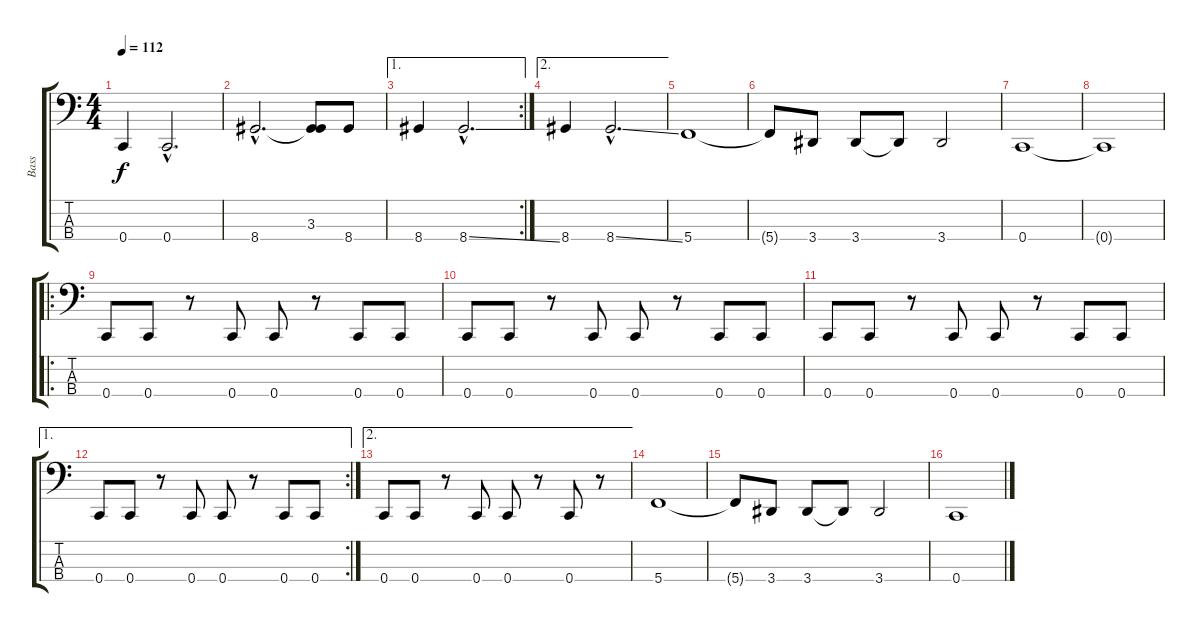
\track ("Bass" "Bass") {instrument electricbasspick}
\staff {score tabs}
\tuning (Eb2 Bb1 F1 C1) {hide}
\ts (4 4)
\tempo 112
\clef f4
\ks c
0.4.4{dy f} 0.4{hac}.2{d} |
8.4{hac}.2{d} (3.3 8.4{t}).8 8.4.8 |
\ae 1
\rc 2
8.4.4 8.4{ss hac}.2{d} |
\ae 2
8.4.4 8.4{ss hac}.2{d} |
5.4.1 |
5.4{t}.8 3.4.8 3.4.8 3.4{t}.8 3.4.2 |
0.4.1 |
0.4{t}.1 |
\ro
0.4.8 0.4.8 r.8 0.4.8 0.4.8 r.8 0.4.8 0.4.8 |
0.4.8 0.4.8 r.8 0.4.8 0.4.8 r.8 0.4.8 0.4.8 |
0.4.8 0.4.8 r.8 0.4.8 0.4.8 r.8 0.4.8 0.4.8 |
\ae 1
\rc 2
0.4.8 0.4.8 r.8 0.4.8 0.4.8 r.8 0.4.8 0.4.8 |
\ae 2
0.4.8 0.4.8 r.8 0.4.8 0.4.8 r.8 0.4.8 r.8 |
5.4.1 |
5.4{t}.8 3.4.8 3.4.8 3.4{t}.8 3.4.2 |
0.4.1
